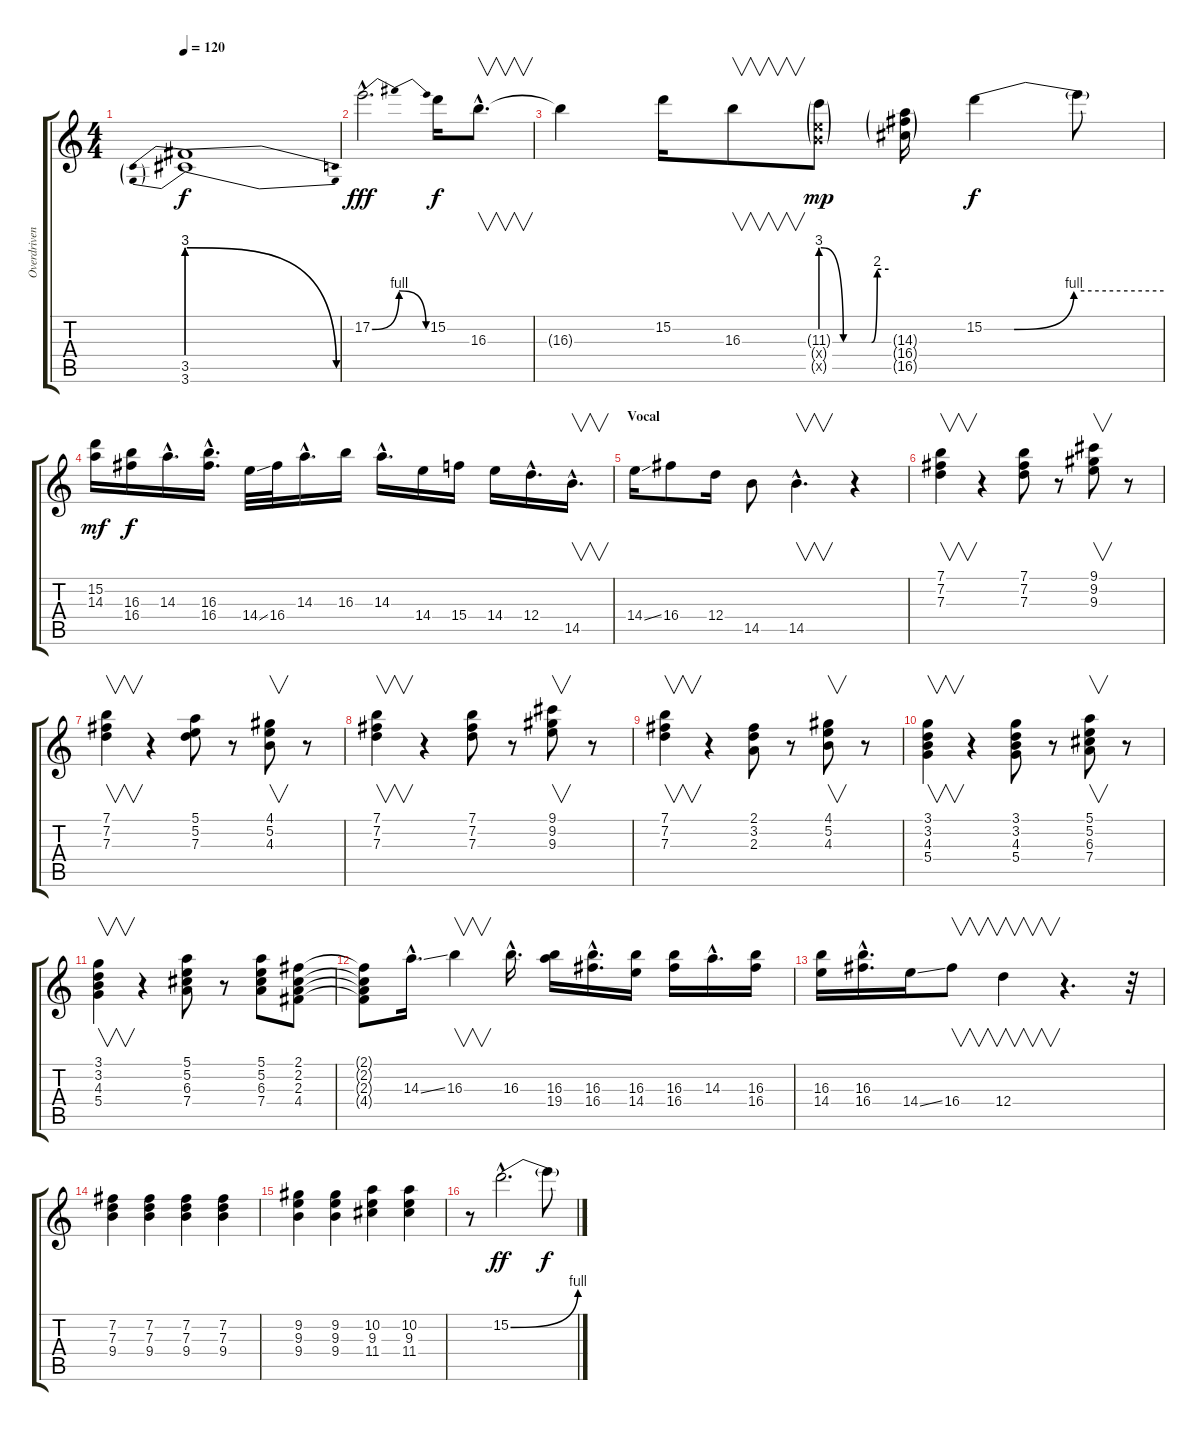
\track ("Overdriven Guitar" "Overdriven") {instrument overdrivenguitar}
\staff {score tabs}
\tuning (E4 B3 G3 D3 A2 E2) {hide}
\ts (4 4)
\tempo 120
\clef g2
\ks c
(3.5{be (prebendrelease 0 12 60 0)} 3.6{be (prebendrelease 0 12 60 0)}).1{dy f instrument overdrivenguitar} |
17.2{be (bendrelease 0 0 10 4 50 4 60 0) hac}.2{d dy fff} 15.2.16{dy f} 16.3{hac}.8{v d} |
16.3{t}.4 15.2.16 16.3.8{v} (11.3{be (custom 0 12 20 0 45 0 50 8 60 8) g} 14.4{g x} 14.5{g x}).8{dy mp} (14.3{g} 16.4{g} 16.5{g}).16 15.2{be (custom 0 0 10 0 30 4 60 4)}.4{dy f} 15.2{t}.8 |
(15.2 14.3).16{dy mf} (16.3 16.4).16{dy f} 14.3{hac}.16{d} (16.3{hac} 16.4{hac}).16{d} 14.4{ss}.32 16.4.32 14.3{hac}.16{d} 16.3.16 14.3{hac}.16{d} 14.4.16 15.4.16 14.4.16 12.4{hac}.16{d} 14.5{hac}.16{v d} |
\section ("" "Vocal")
14.4{ss}.16 16.4.8 12.4.16 14.5.8 14.5{hac}.4{v d} r.4 |
(7.1 7.2 7.3).4{v} r.4 (7.1 7.2 7.3).8 r.8 (9.1 9.2 9.3).8{v} r.8 |
(7.1 7.2 7.3).4{v} r.4 (5.1 5.2 7.3).8 r.8 (4.1 5.2 4.3).8{v} r.8 |
(7.1 7.2 7.3).4{v} r.4 (7.1 7.2 7.3).8 r.8 (9.1 9.2 9.3).8{v} r.8 |
(7.1 7.2 7.3).4{v} r.4 (2.1 3.2 2.3).8 r.8 (4.1 5.2 4.3).8{v} r.8 |
(3.1 3.2 4.3 5.4).4{v} r.4 (3.1 3.2 4.3 5.4).8 r.8 (5.1 5.2 6.3 7.4).8{v} r.8 |
(3.1 3.2 4.3 5.4).4{v} r.4 (5.1 5.2 6.3 7.4).8 r.8 (5.1 5.2 6.3 7.4).8 (2.1 2.2 2.3 4.4).8 |
(2.1{t} 2.2{t} 2.3{t} 4.4{t}).8 14.3{ss hac}.16{d} 16.3.4{v} 16.3{hac}.16{d} (16.3 19.4).16 (16.3{hac} 16.4{hac}).16{d} (16.3 14.4).16 (16.3 16.4).16 14.3{hac}.16{d} (16.3 16.4).16 |
(16.3 14.4).16 (16.3{hac} 16.4{hac}).16{d} 14.4{ss}.16 16.4.8{v} 12.4.4{v} r.4{d} r.32 |
(7.2 7.3 9.4).4 (7.2 7.3 9.4).4 (7.2 7.3 9.4).4 (7.2 7.3 9.4).4 |
(9.2 9.3 9.4).4 (9.2 9.3 9.4).4 (10.2 9.3 11.4).4 (10.2 9.3 11.4).4 |
r.8 15.2{be (bend 0 0 60 4) hac}.2{d dy ff} 15.2{t}.8{dy f}
